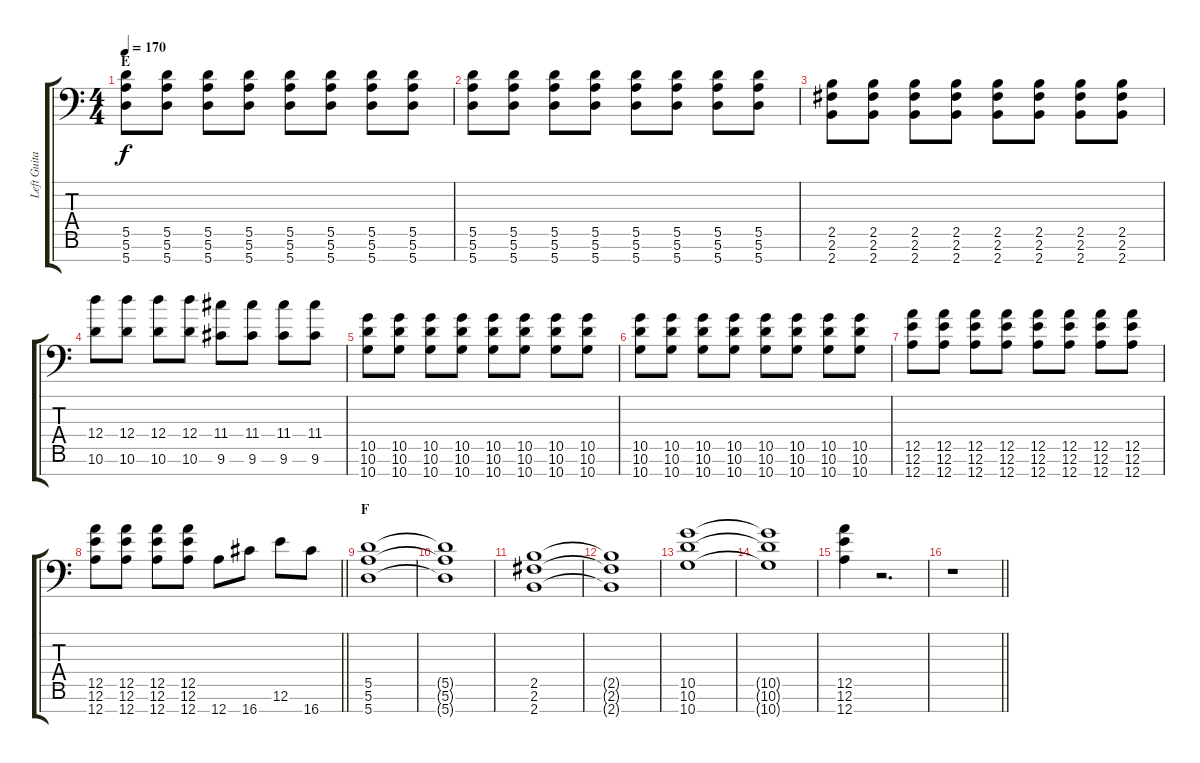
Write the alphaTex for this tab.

\track ("Left Guitar" "Left Guita") {instrument overdrivenguitar}
\staff {score tabs}
\tuning (E4 B3 G3 D3 A2 E2 A1) {hide}
\ts (4 4)
\section ("" "E")
\tempo 170
\clef f4
\ks c
(5.5 5.6 5.7).8{dy f} (5.5 5.6 5.7).8 (5.5 5.6 5.7).8 (5.5 5.6 5.7).8 (5.5 5.6 5.7).8 (5.5 5.6 5.7).8 (5.5 5.6 5.7).8 (5.5 5.6 5.7).8 |
(5.5 5.6 5.7).8 (5.5 5.6 5.7).8 (5.5 5.6 5.7).8 (5.5 5.6 5.7).8 (5.5 5.6 5.7).8 (5.5 5.6 5.7).8 (5.5 5.6 5.7).8 (5.5 5.6 5.7).8 |
(2.5 2.6 2.7).8 (2.5 2.6 2.7).8 (2.5 2.6 2.7).8 (2.5 2.6 2.7).8 (2.5 2.6 2.7).8 (2.5 2.6 2.7).8 (2.5 2.6 2.7).8 (2.5 2.6 2.7).8 |
(12.4 10.6).8 (12.4 10.6).8 (12.4 10.6).8 (12.4 10.6).8 (11.4 9.6).8 (11.4 9.6).8 (11.4 9.6).8 (11.4 9.6).8 |
(10.5 10.6 10.7).8 (10.5 10.6 10.7).8 (10.5 10.6 10.7).8 (10.5 10.6 10.7).8 (10.5 10.6 10.7).8 (10.5 10.6 10.7).8 (10.5 10.6 10.7).8 (10.5 10.6 10.7).8 |
(10.5 10.6 10.7).8 (10.5 10.6 10.7).8 (10.5 10.6 10.7).8 (10.5 10.6 10.7).8 (10.5 10.6 10.7).8 (10.5 10.6 10.7).8 (10.5 10.6 10.7).8 (10.5 10.6 10.7).8 |
(12.5 12.6 12.7).8 (12.5 12.6 12.7).8 (12.5 12.6 12.7).8 (12.5 12.6 12.7).8 (12.5 12.6 12.7).8 (12.5 12.6 12.7).8 (12.5 12.6 12.7).8 (12.5 12.6 12.7).8 |
\barLineRight lightlight
(12.5 12.6 12.7).8 (12.5 12.6 12.7).8 (12.5 12.6 12.7).8 (12.5 12.6 12.7).8 12.7.8 16.7.8 12.6.8 16.7.8 |
\section ("" "F")
(5.5 5.6 5.7).1 |
(5.5{t} 5.6{t} 5.7{t}).1 |
(2.5 2.6 2.7).1 |
(2.5{t} 2.6{t} 2.7{t}).1 |
(10.5 10.6 10.7).1 |
(10.5{t} 10.6{t} 10.7{t}).1 |
(12.5 12.6 12.7).4 r.2{d} |
\barLineRight lightlight
r.1
